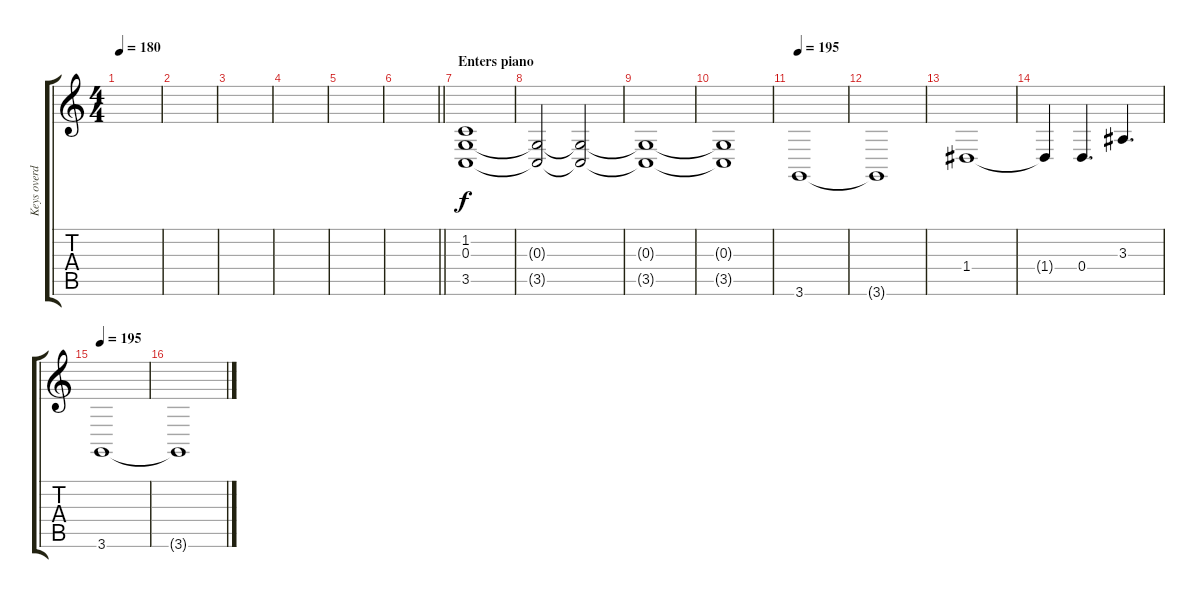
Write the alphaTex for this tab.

\track ("Keys overdubs" "Keys overd") {instrument synthstrings2}
\staff {score tabs}
\tuning (E4 B3 G3 D3 A2 E2) {hide}
\ts (4 4)
\tempo 180
\clef g2
\ks c
|
|
|
|
|
\barLineRight lightlight
|
\section ("" "Enters piano")
(1.2 0.3 3.5).1 |
(0.3{t} 3.5{t}).2 (0.3{t} 3.5{t}).2 |
(0.3{t} 3.5{t}).1 |
(0.3{t} 3.5{t}).1 |
\tempo 195
3.6.1 |
3.6{t}.1 |
1.4.1 |
1.4{t}.4 0.4.4{d} 3.3.4{d} |
\tempo 195
3.6.1 |
3.6{t}.1
